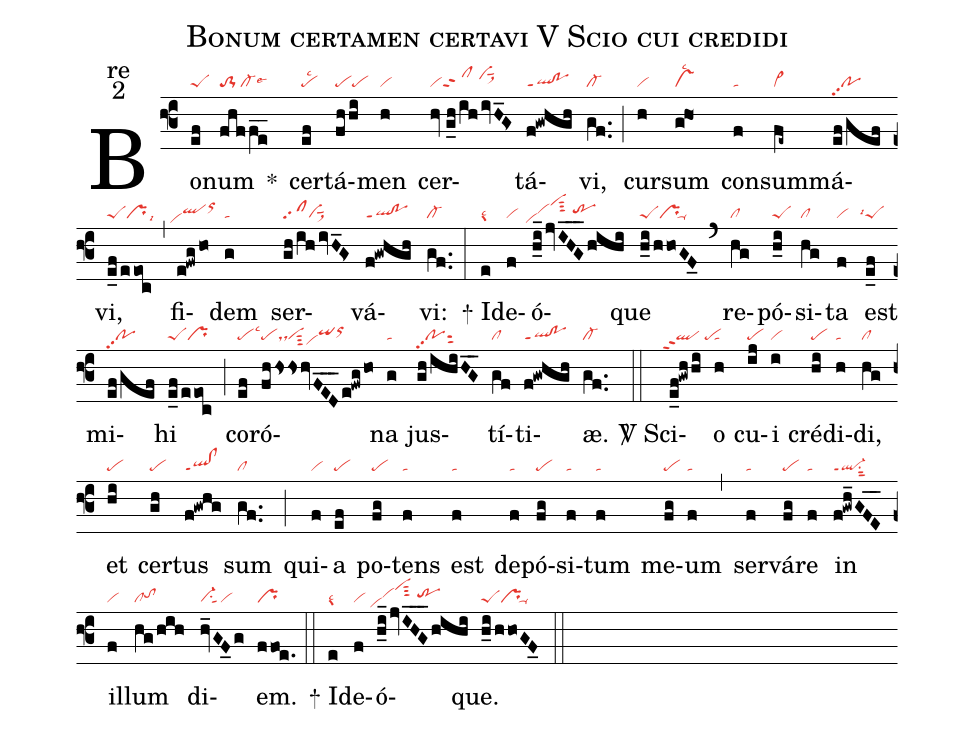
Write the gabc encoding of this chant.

name:Bonum certamen certavi V Scio cui credidi;
office-part:re;
mode:2;
nabc-lines:1;
%%
(f3) Bo(ef|peS)num(fhffe__|to-1/cl-lse6) <sp>*</sp>() cer(ef|pelsc2)tá(fh/hi|pepe)men(h|vi) cer(hv//g_h/ih/ivH_G<|viclppt2/vihisut1sux1)tá(f!gwhgh|ql!poppt1)vi,(gf..|cl-) (;) cur(h|vi)sum(ghO1|vslsc2) con(f|ta)sum(fe~|vi>)má(ef/gef|popp2)vi,(e_f/eeoc|peSprlsi9) (,) fi(e!fwg/ho|``vihdqlhhorhj)dem(g|ta) ser(gh/ihivH_G<|clpp2visut1sux1)vá(f!gwhgh|ql!poppt1)vi:(gf..|cl-) (:)

<sp>+</sp> I(e|grlsc2)de(f|vi)ó(h_i_/jvIHG___hihi|``vihdvihhvihksut3/trhh)que(h_i/hhoGF_0|peSpr`ta-) (`) re(hg|cl)pó(h_i|peS)si(hg|cl)ta(f|vi) est(e_f|``peSlsi4) mi(ef/gef|popp2)hi(e_f/eeoc|peSpr) (;) co(ef|pelsc3)ró(fhhshshvFED___e!fwg/ho|pedsvisut3vihdqihhorhi)na(g|ta) jus(gh/ihiHG__|popp2sut2)tí(gf|cl)ti(f!gwhgh|ql!poppt1)æ.(gf..|cl-) (::)

<sp>V/</sp> Sci(e_f!gwh/hi|``qlppt2/pe)o(h|ta) cu(ij|pe)i(i|vi) cré(hi|pe)di(h|ta)di,(hg|cl) et(hi|pe) cer(gh|pe)tus(f!gwhg|ql!clppt1) sum(gf..|cl) (;) qui(f|vi)a(ef|pe) po(fg|pe)tens(f|ta) est(f|ta) de(f|ta)pó(fg|pe)si(f|ta)tum(f|ta) me(fg|pe)um(f|ta) (,) ser(f|ta)vá(fg|pe)re(f|ta) in(f!gwh_GFE__|ql-ppt1su1sut2) il(f|vi)lum(hg/hih|cltohh) di(hv_GF_0g|vi-su1sut1vi)em.(ffoe.|pr) (::)

<sp>+</sp> I(e|grlsc2)de(f|vi)ó(h_i_/jvIHG___hihi|``vihdvihhvihksut3/trhh)que.(h_i/hhoGF_0|peSpr`ta-) (::)
